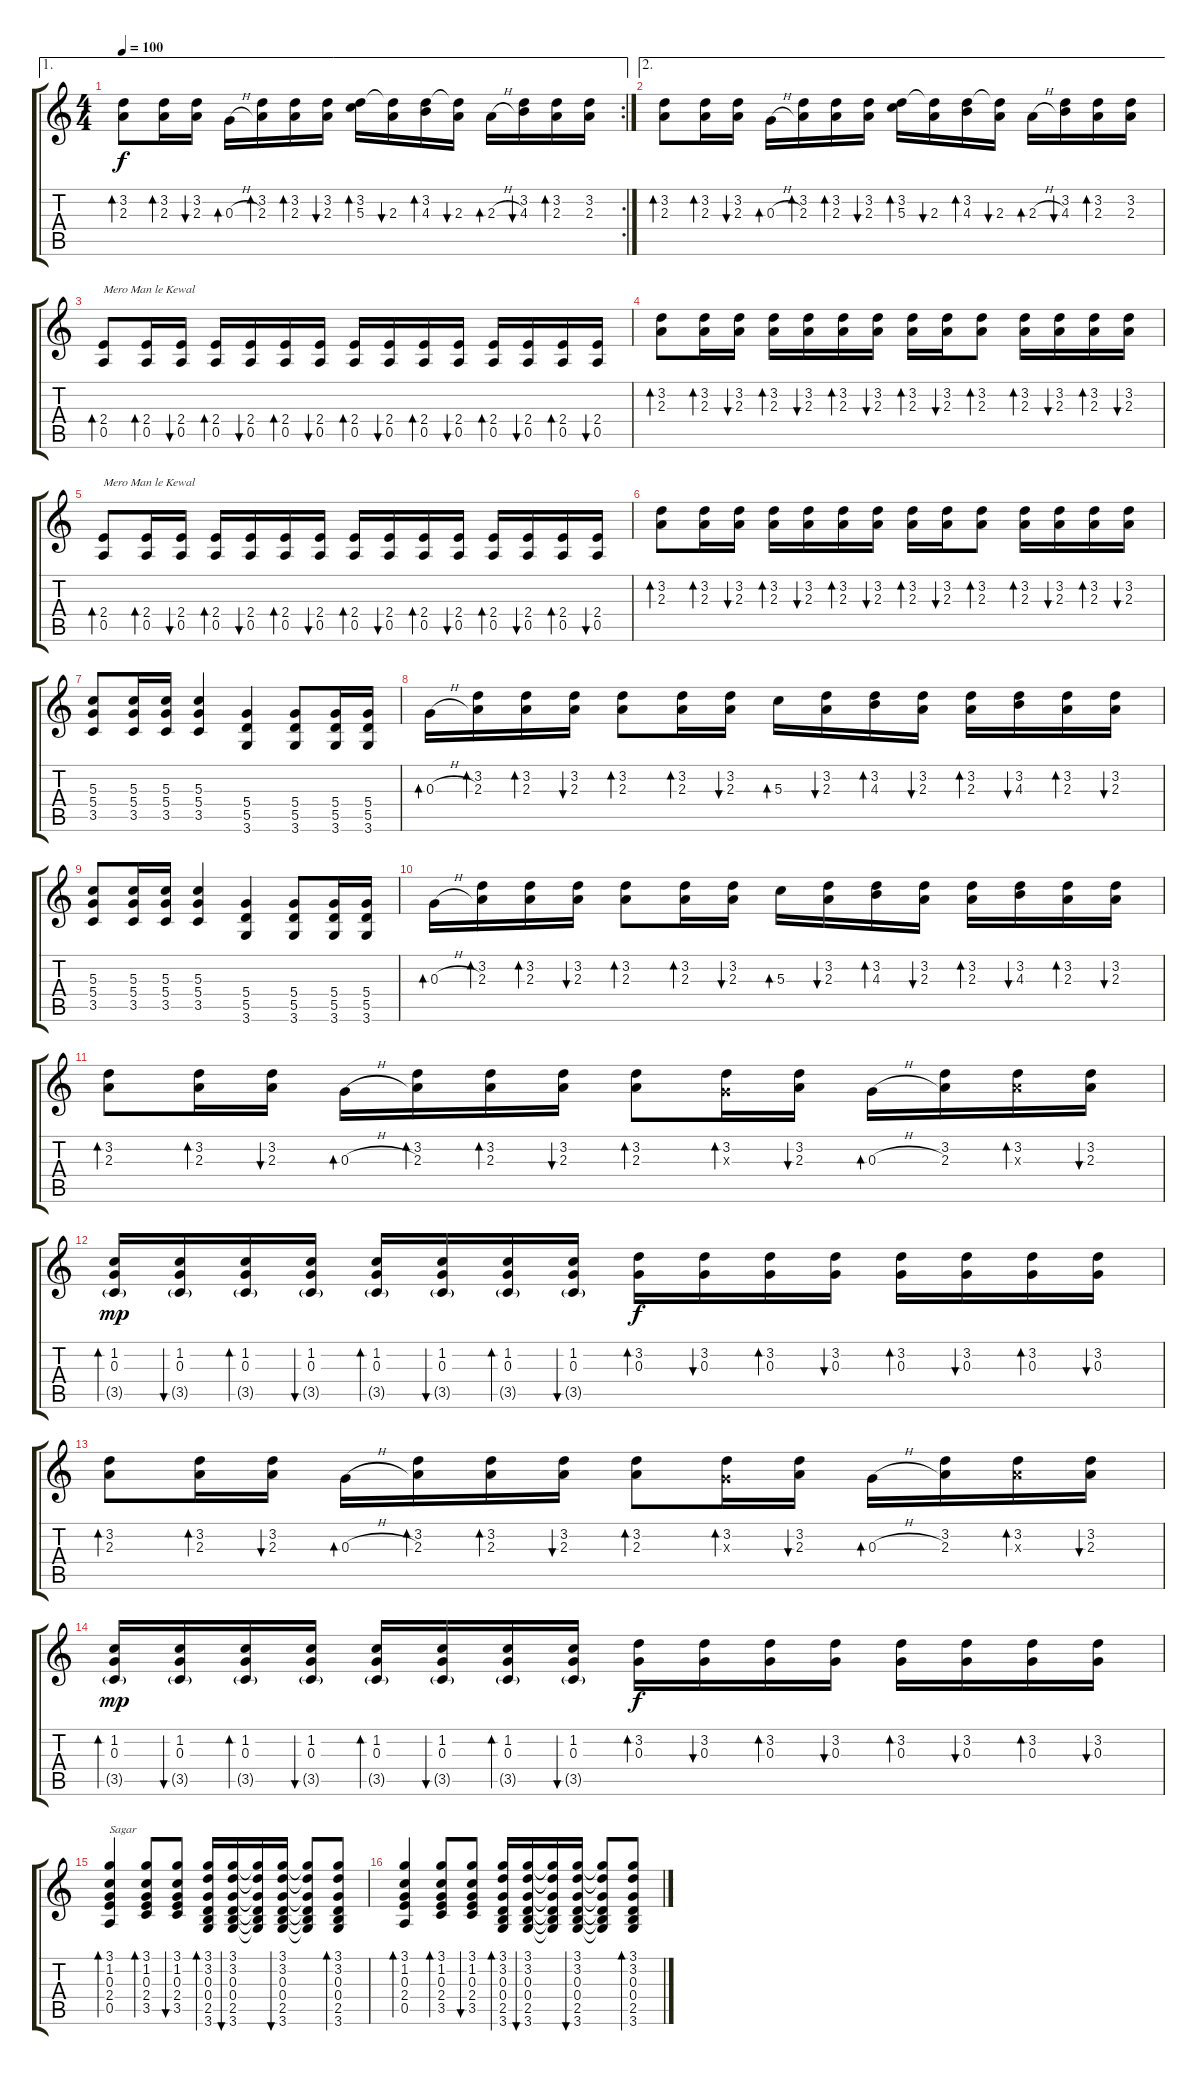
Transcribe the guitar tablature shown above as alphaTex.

\track "" {instrument acousticguitarsteel}
\staff {score tabs}
\tuning (E4 B3 G3 D3 A2 E2) {hide}
\ae 1
\rc 2
\ts (4 4)
\tempo 100
\clef g2
\ks c
(3.2 2.3).8{bd 60 dy f} (3.2 2.3).16{bd 60} (3.2 2.3).16{bu 60} 0.3{h}.16{bd 60} (3.2 2.3).16{bd 60} (3.2 2.3).16{bd 60} (3.2 2.3).16{bu 60} (3.2 5.3).16{bd 60} (3.2{t} 2.3).16{bu 60} (3.2 4.3).16{bd 60} (3.2{t} 2.3).16{bu 60} 2.3{h}.16{bd 60} (3.2 4.3).16{bu 60} (3.2 2.3).16{bd 60} (3.2 2.3).16 |
\ae 2
(3.2 2.3).8{bd 60} (3.2 2.3).16{bd 60} (3.2 2.3).16{bu 60} 0.3{h}.16{bd 60} (3.2 2.3).16{bd 60} (3.2 2.3).16{bd 60} (3.2 2.3).16{bu 60} (3.2 5.3).16{bd 60} (3.2{t} 2.3).16{bu 60} (3.2 4.3).16{bd 60} (3.2{t} 2.3).16{bu 60} 2.3{h}.16{bd 60} (3.2 4.3).16{bu 60} (3.2 2.3).16{bd 60} (3.2 2.3).16 |
(2.4 0.5).8{bd 60 txt "Mero Man le Kewal"} (2.4 0.5).16{bd 60} (2.4 0.5).16{bu 60} (2.4 0.5).16{bd 60} (2.4 0.5).16{bu 60} (2.4 0.5).16{bd 60} (2.4 0.5).16{bu 60} (2.4 0.5).16{bd 60} (2.4 0.5).16{bu 60} (2.4 0.5).16{bd 60} (2.4 0.5).16{bu 60} (2.4 0.5).16{bd 60} (2.4 0.5).16{bu 60} (2.4 0.5).16{bd 60} (2.4 0.5).16{bu 60} |
(3.2 2.3).8{bd 60} (3.2 2.3).16{bd 60} (3.2 2.3).16{bu 60} (3.2 2.3).16{bd 60} (3.2 2.3).16{bu 60} (3.2 2.3).16{bd 60} (3.2 2.3).16{bu 60} (3.2 2.3).16{bd 60} (3.2 2.3).16{bu 60} (3.2 2.3).8{bd 60} (3.2 2.3).16{bd 60} (3.2 2.3).16{bu 60} (3.2 2.3).16{bd 60} (3.2 2.3).16{bu 60} |
(2.4 0.5).8{bd 60 txt "Mero Man le Kewal"} (2.4 0.5).16{bd 60} (2.4 0.5).16{bu 60} (2.4 0.5).16{bd 60} (2.4 0.5).16{bu 60} (2.4 0.5).16{bd 60} (2.4 0.5).16{bu 60} (2.4 0.5).16{bd 60} (2.4 0.5).16{bu 60} (2.4 0.5).16{bd 60} (2.4 0.5).16{bu 60} (2.4 0.5).16{bd 60} (2.4 0.5).16{bu 60} (2.4 0.5).16{bd 60} (2.4 0.5).16{bu 60} |
(3.2 2.3).8{bd 60} (3.2 2.3).16{bd 60} (3.2 2.3).16{bu 60} (3.2 2.3).16{bd 60} (3.2 2.3).16{bu 60} (3.2 2.3).16{bd 60} (3.2 2.3).16{bu 60} (3.2 2.3).16{bd 60} (3.2 2.3).16{bu 60} (3.2 2.3).8{bd 60} (3.2 2.3).16{bd 60} (3.2 2.3).16{bu 60} (3.2 2.3).16{bd 60} (3.2 2.3).16{bu 60} |
(5.3 5.4 3.5).8 (5.3 5.4 3.5).16 (5.3 5.4 3.5).16 (5.3 5.4 3.5).4 (5.4 5.5 3.6).4 (5.4 5.5 3.6).8 (5.4 5.5 3.6).16 (5.4 5.5 3.6).16 |
0.3{h}.16{bd 60} (3.2 2.3).16{bd 60} (3.2 2.3).16{bd 60} (3.2 2.3).16{bu 60} (3.2 2.3).8{bd 60} (3.2 2.3).16{bd 60} (3.2 2.3).16{bu 60} 5.3.16{bd 60} (3.2 2.3).16{bu 60} (3.2 4.3).16{bd 60} (3.2 2.3).16{bu 60} (3.2 2.3).16{bd 60} (3.2 4.3).16{bu 60} (3.2 2.3).16{bd 60} (3.2 2.3).16{bu 60} |
(5.3 5.4 3.5).8 (5.3 5.4 3.5).16 (5.3 5.4 3.5).16 (5.3 5.4 3.5).4 (5.4 5.5 3.6).4 (5.4 5.5 3.6).8 (5.4 5.5 3.6).16 (5.4 5.5 3.6).16 |
0.3{h}.16{bd 60} (3.2 2.3).16{bd 60} (3.2 2.3).16{bd 60} (3.2 2.3).16{bu 60} (3.2 2.3).8{bd 60} (3.2 2.3).16{bd 60} (3.2 2.3).16{bu 60} 5.3.16{bd 60} (3.2 2.3).16{bu 60} (3.2 4.3).16{bd 60} (3.2 2.3).16{bu 60} (3.2 2.3).16{bd 60} (3.2 4.3).16{bu 60} (3.2 2.3).16{bd 60} (3.2 2.3).16{bu 60} |
(3.2 2.3).8{bd 60 volume 9} (3.2 2.3).16{bd 60} (3.2 2.3).16{bu 60} 0.3{h}.16{bd 60} (3.2 2.3).16{bd 60} (3.2 2.3).16{bd 60} (3.2 2.3).16{bu 60} (3.2 2.3).8{bd 60} (3.2 0.3{x}).16{bd 60} (3.2 2.3).16{bu 60} 0.3{h}.16{bd 60} (3.2 2.3).16 (3.2 2.3{x}).16{bd 60} (3.2 2.3).16{bu 60} |
(1.2 0.3 3.5{g}).16{bd 60 dy mp} (1.2 0.3 3.5{g}).16{bu 60} (1.2 0.3 3.5{g}).16{bd 60} (1.2 0.3 3.5{g}).16{bu 60} (1.2 0.3 3.5{g}).16{bd 60} (1.2 0.3 3.5{g}).16{bu 60} (1.2 0.3 3.5{g}).16{bd 60} (1.2 0.3 3.5{g}).16{bu 60} (3.2 0.3).16{bd 60 dy f} (3.2 0.3).16{bu 60} (3.2 0.3).16{bd 60} (3.2 0.3).16{bu 60} (3.2 0.3).16{bd 60} (3.2 0.3).16{bu 60} (3.2 0.3).16{bd 60} (3.2 0.3).16{bu 60} |
(3.2 2.3).8{bd 60} (3.2 2.3).16{bd 60} (3.2 2.3).16{bu 60} 0.3{h}.16{bd 60} (3.2 2.3).16{bd 60} (3.2 2.3).16{bd 60} (3.2 2.3).16{bu 60} (3.2 2.3).8{bd 60} (3.2 0.3{x}).16{bd 60} (3.2 2.3).16{bu 60} 0.3{h}.16{bd 60} (3.2 2.3).16 (3.2 2.3{x}).16{bd 60} (3.2 2.3).16{bu 60} |
(1.2 0.3 3.5{g}).16{bd 60 dy mp} (1.2 0.3 3.5{g}).16{bu 60} (1.2 0.3 3.5{g}).16{bd 60} (1.2 0.3 3.5{g}).16{bu 60} (1.2 0.3 3.5{g}).16{bd 60} (1.2 0.3 3.5{g}).16{bu 60} (1.2 0.3 3.5{g}).16{bd 60} (1.2 0.3 3.5{g}).16{bu 60} (3.2 0.3).16{bd 60 dy f} (3.2 0.3).16{bu 60} (3.2 0.3).16{bd 60} (3.2 0.3).16{bu 60} (3.2 0.3).16{bd 60} (3.2 0.3).16{bu 60} (3.2 0.3).16{bd 60} (3.2 0.3).16{bu 60} |
(3.1 1.2 0.3 2.4 0.5).4{bd 60 txt "Sagar" balance 12} (3.1 1.2 0.3 2.4 3.5).8{bd 60} (3.1 1.2 0.3 2.4 3.5).8{bu 240} (3.1 3.2 0.3 0.4 2.5 3.6).16{bd 60} (3.1 3.2 0.3 0.4 2.5 3.6).16{bu 60} (3.1{t} 3.2{t} 0.3{t} 0.4{t} 2.5{t} 3.6{t}).16 (3.1 3.2 0.3 0.4 2.5 3.6).16{bu 60} (3.1{t} 3.2{t} 0.3{t} 0.4{t} 2.5{t} 3.6{t}).8 (3.1 3.2 0.3 0.4 2.5 3.6).8{bd 60} |
(3.1 1.2 0.3 2.4 0.5).4{bd 60} (3.1 1.2 0.3 2.4 3.5).8{bd 60} (3.1 1.2 0.3 2.4 3.5).8{bu 240} (3.1 3.2 0.3 0.4 2.5 3.6).16{bd 60} (3.1 3.2 0.3 0.4 2.5 3.6).16{bu 60} (3.1{t} 3.2{t} 0.3{t} 0.4{t} 2.5{t} 3.6{t}).16 (3.1 3.2 0.3 0.4 2.5 3.6).16{bu 60} (3.1{t} 3.2{t} 0.3{t} 0.4{t} 2.5{t} 3.6{t}).8 (3.1 3.2 0.3 0.4 2.5 3.6).8{bd 60}
